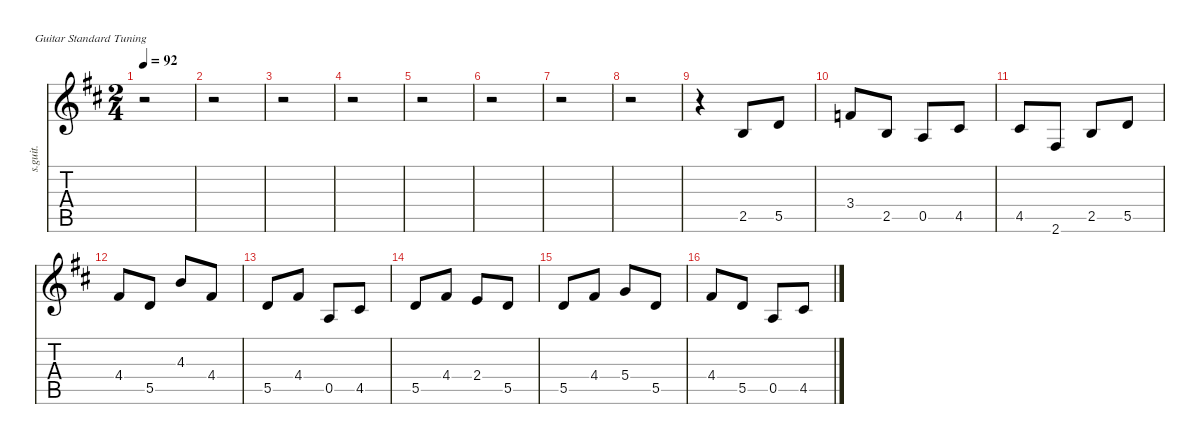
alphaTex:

\defaultSystemsLayout 4
\hideDynamics
\bracketExtendMode nobrackets
\otherSystemsTrackNameOrientation horizontal
\track ("Jason Becker Backing Guitar" "s.guit.") {instrument acousticguitarsteel}
\staff {score tabs}
\tuning (E4 B3 G3 D3 A2 E2)
\ts (2 4)
\tempo 92
\clef g2
\ks d
r.2{dy mf beam Down} |
r.2{beam Down} |
r.2{beam Down} |
r.2{beam Down} |
r.2{beam Down} |
r.2{beam Down} |
r.2{beam Down} |
r.2{beam Down} |
r.4{beam Down} 2.5{acc forcenatural}.8{beam Up} 5.5{acc forcenatural}.8{beam Up} |
3.4{acc forcenatural}.8{beam Up} 2.5{acc forcenatural}.8{beam Up} 0.5{acc forcenatural}.8{beam Up} 4.5{acc #}.8{beam Up} |
4.5{acc #}.8{beam Up} 2.6{acc #}.8{beam Up} 2.5{acc forcenatural}.8{beam Up} 5.5{acc forcenatural}.8{beam Up} |
4.4{acc #}.8{beam Up} 5.5{acc forcenatural}.8{beam Up} 4.3{acc forcenatural}.8{beam Up} 4.4{acc #}.8{beam Up} |
5.5{acc forcenatural}.8{beam Up} 4.4{acc #}.8{beam Up} 0.5{acc forcenatural}.8{beam Up} 4.5{acc #}.8{beam Up} |
5.5{acc forcenatural}.8{beam Up} 4.4{acc #}.8{beam Up} 2.4{acc forcenatural}.8{beam Up} 5.5{acc forcenatural}.8{beam Up} |
5.5{acc forcenatural}.8{beam Up} 4.4{acc #}.8{beam Up} 5.4{acc forcenatural}.8{beam Up} 5.5{acc forcenatural}.8{beam Up} |
4.4{acc #}.8{beam Up} 5.5{acc forcenatural}.8{beam Up} 0.5{acc forcenatural}.8{beam Up} 4.5{acc #}.8{beam Up}
